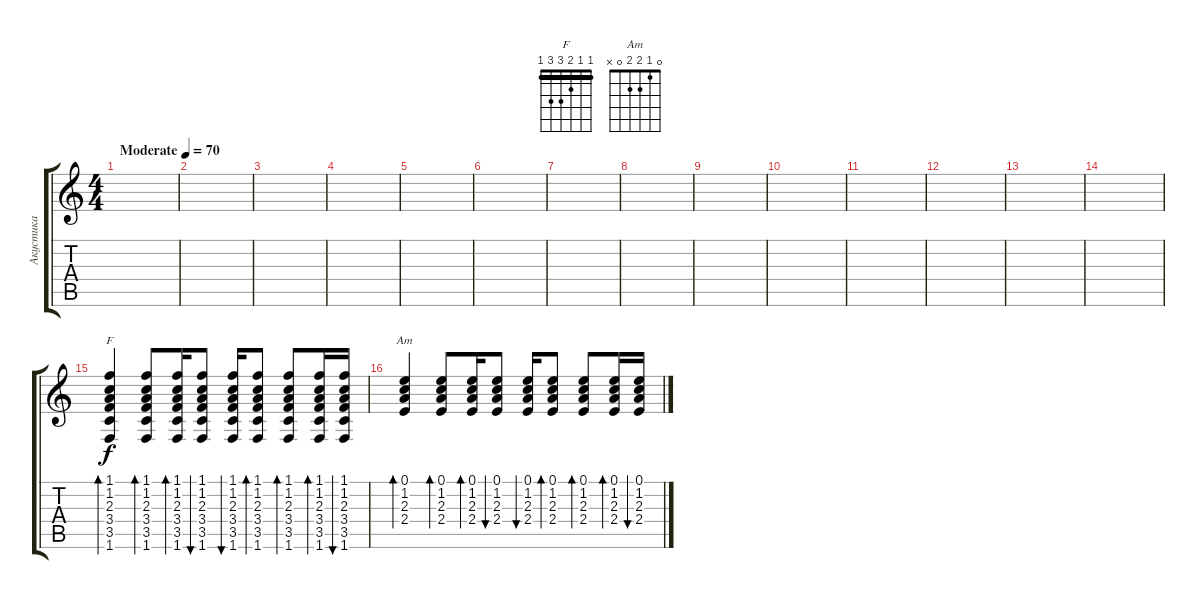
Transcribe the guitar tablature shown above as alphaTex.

\track ("Акустика" "Акустика") {instrument acousticguitarsteel}
\staff {score tabs}
\tuning (E4 B3 G3 D3 A2 E2) {hide}
\chord ("F" 1 1 2 3 3 1) {barre 1}
\chord ("Am" 0 1 2 2 0 x)
\ts (4 4)
\tempo (70 "Moderate")
\clef g2
\ks c
|
|
|
|
|
|
|
|
|
|
|
|
|
|
(1.1 1.2 2.3 3.4 3.5 1.6).4{bd 30 ch "F"} (1.1 1.2 2.3 3.4 3.5 1.6).8{bd 30} (1.1 1.2 2.3 3.4 3.5 1.6).16{bd 30} (1.1 1.2 2.3 3.4 3.5 1.6).8{bu 30} (1.1 1.2 2.3 3.4 3.5 1.6).16{bu 30} (1.1 1.2 2.3 3.4 3.5 1.6).8{bd 30} (1.1 1.2 2.3 3.4 3.5 1.6).8{bd 30} (1.1 1.2 2.3 3.4 3.5 1.6).16{bd 30} (1.1 1.2 2.3 3.4 3.5 1.6).16{bu 30} |
(0.1 1.2 2.3 2.4).4{bd 30 ch "Am"} (0.1 1.2 2.3 2.4).8{bd 30} (0.1 1.2 2.3 2.4).16{bd 30} (0.1 1.2 2.3 2.4).8{bu 30} (0.1 1.2 2.3 2.4).16{bu 30} (0.1 1.2 2.3 2.4).8{bd 30} (0.1 1.2 2.3 2.4).8{bd 30} (0.1 1.2 2.3 2.4).16{bd 30} (0.1 1.2 2.3 2.4).16{bu 30}
